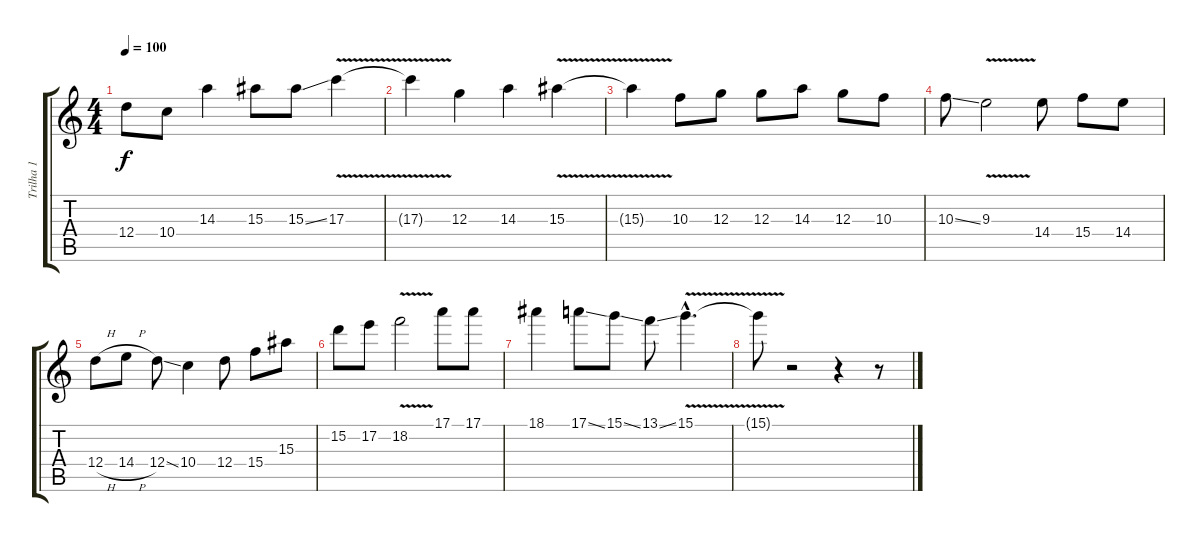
\track ("Trilha 1" "Trilha 1") {instrument overdrivenguitar}
\staff {score tabs}
\tuning (E4 B3 G3 D3 A2 E2) {hide}
\ts (4 4)
\tempo 100
\clef g2
\ks c
12.4.8{dy f} 10.4.8 14.3.4 15.3.8 15.3{ss}.8 17.3{v}.4 |
17.3{t}.4 12.3.4 14.3.4 15.3{v}.4 |
15.3{t}.4 10.3.8 12.3.8 12.3.8 14.3.8 12.3.8 10.3.8 |
10.3{ss}.8 9.3{v}.2 14.4.8 15.4.8 14.4.8 |
12.4{h}.8 14.4{h}.8 12.4{ss}.8 10.4.4 12.4.8 15.4.8 15.3.8 |
15.2.8 17.2.8 18.2{v}.2 17.1.8 17.1.8 |
18.1.4 17.1{ss}.8 15.1{ss}.8 13.1{ss}.8 15.1{v hac}.4{d} |
15.1{t}.8 r.2 r.4 r.8
